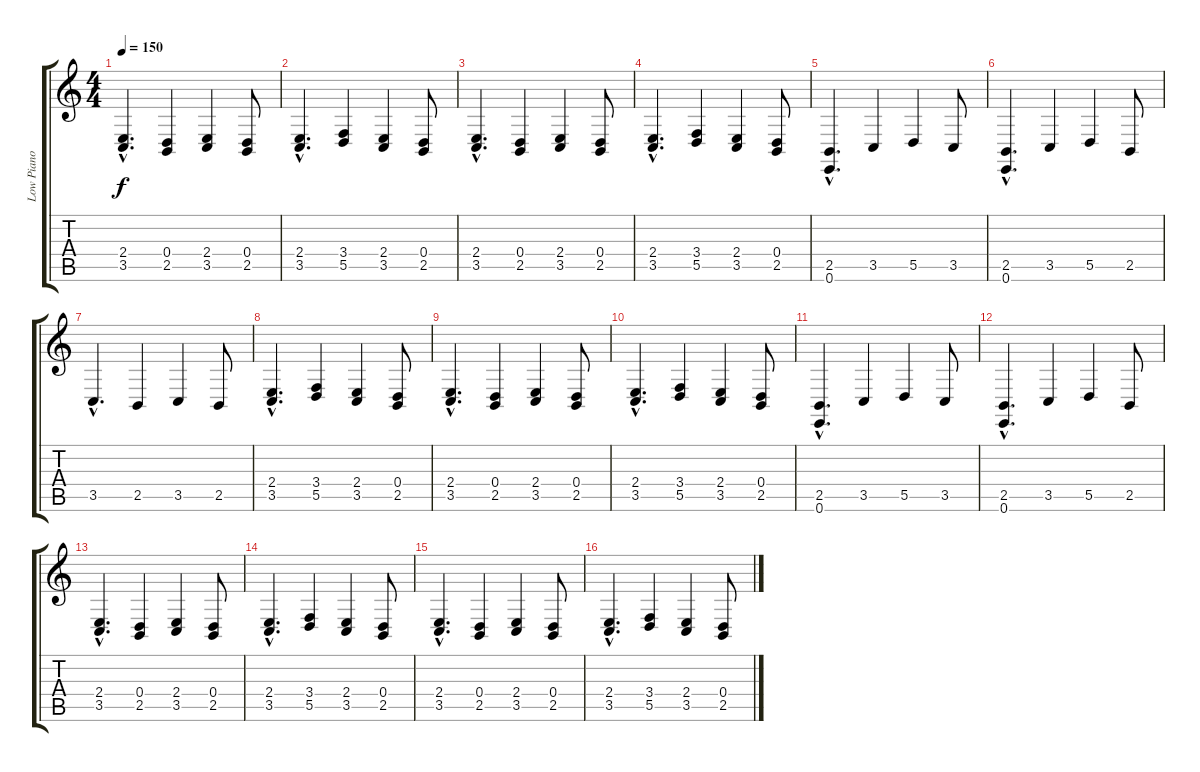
\track ("Low Piano" "Low Piano") {instrument brightacousticpiano}
\staff {score tabs}
\tuning (E4 B3 G3 D3 A2 E2) {hide}
\ts (4 4)
\tempo 150
\clef g2
\ks c
(2.4{hac} 3.5{hac}).4{d dy f volume 16} (0.4 2.5).4 (2.4 3.5).4 (0.4 2.5).8 |
(2.4{hac} 3.5{hac}).4{d} (3.4 5.5).4 (2.4 3.5).4 (0.4 2.5).8 |
(2.4{hac} 3.5{hac}).4{d volume 16} (0.4 2.5).4 (2.4 3.5).4 (0.4 2.5).8 |
(2.4{hac} 3.5{hac}).4{d} (3.4 5.5).4 (2.4 3.5).4 (0.4 2.5).8 |
(2.5{hac} 0.6{hac}).4{d} 3.5.4 5.5.4 3.5.8 |
(2.5{hac} 0.6{hac}).4{d} 3.5.4 5.5.4 2.5.8 |
3.5{hac}.4{d volume 16} 2.5.4 3.5.4 2.5.8 |
(2.4{hac} 3.5{hac}).4{d} (3.4 5.5).4 (2.4 3.5).4 (0.4 2.5).8 |
(2.4{hac} 3.5{hac}).4{d volume 16} (0.4 2.5).4 (2.4 3.5).4 (0.4 2.5).8 |
(2.4{hac} 3.5{hac}).4{d} (3.4 5.5).4 (2.4 3.5).4 (0.4 2.5).8 |
(2.5{hac} 0.6{hac}).4{d} 3.5.4 5.5.4 3.5.8 |
(2.5{hac} 0.6{hac}).4{d} 3.5.4 5.5.4 2.5.8 |
(2.4{hac} 3.5{hac}).4{d volume 16} (0.4 2.5).4 (2.4 3.5).4 (0.4 2.5).8 |
(2.4{hac} 3.5{hac}).4{d} (3.4 5.5).4 (2.4 3.5).4 (0.4 2.5).8 |
(2.4{hac} 3.5{hac}).4{d volume 16} (0.4 2.5).4 (2.4 3.5).4 (0.4 2.5).8 |
(2.4{hac} 3.5{hac}).4{d} (3.4 5.5).4 (2.4 3.5).4 (0.4 2.5).8
